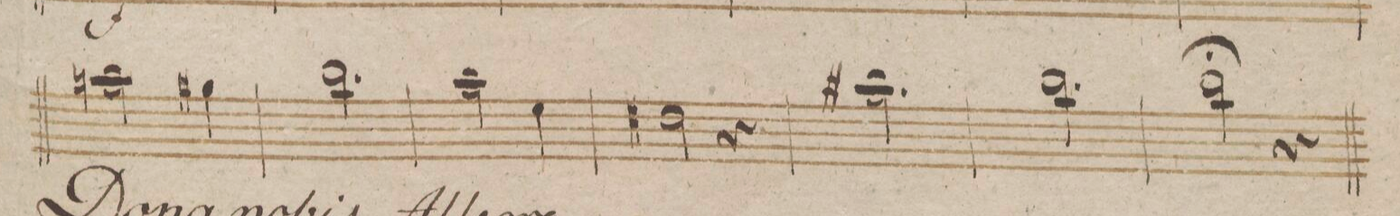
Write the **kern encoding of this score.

**kern	**dynam
*I"Clarinetto Imo in B.	*
*clefG2	*
*k[b-]	*
*M3/4	*
2ggn\	.
4ff#X\	.
=55	=55
2.aa\	.
=56	=56
2gg\	.
4dd\	.
=57	=57
2cc#X\	.
4r	.
=58	=58
2.gg#X\	.
=59	=59
2.aa\	.
=60	=60
2.aa;\	.
==	==
*-	*-
